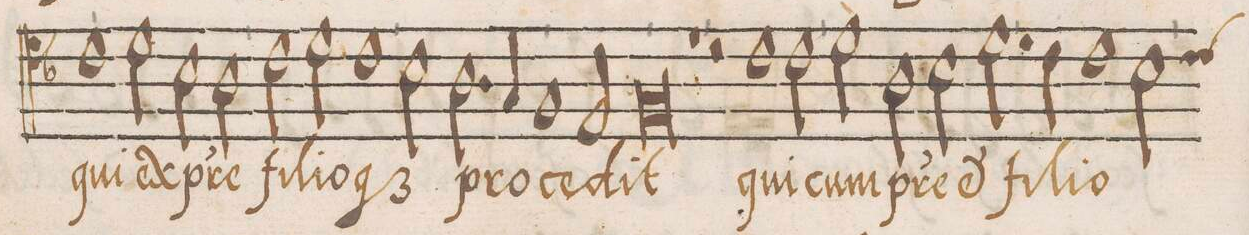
**kern	**text
*I"ALTVS	*
*clefC4	*
*k[b-]	*
*met()	*
*M2/1	*
1c	qui
=124-	=124-
2d\	ex
2B-\	p(at)-
2A\	-re
=125-	=125-
2c\	fi-
2d\	-li-
1c	-o-
=126-	=126-
2B-\	-q(ue)
2.A\	pro-
4G/	.
1F	-ce-
=127-	=127-
2E/	.
0F	-dit
=128-	=128-
1r	.
=129-	=129-
2r	.
1c	qui
2c\	cum
=130-	=130-
2d\	p(at)-
2A\	-re
2B-\	e(t)
2.d\	fi-
=131-	=131-
4c\	-li-
1c	-o
*custos:c	*
2B-\	.
=132-	=132-
*-	*-
